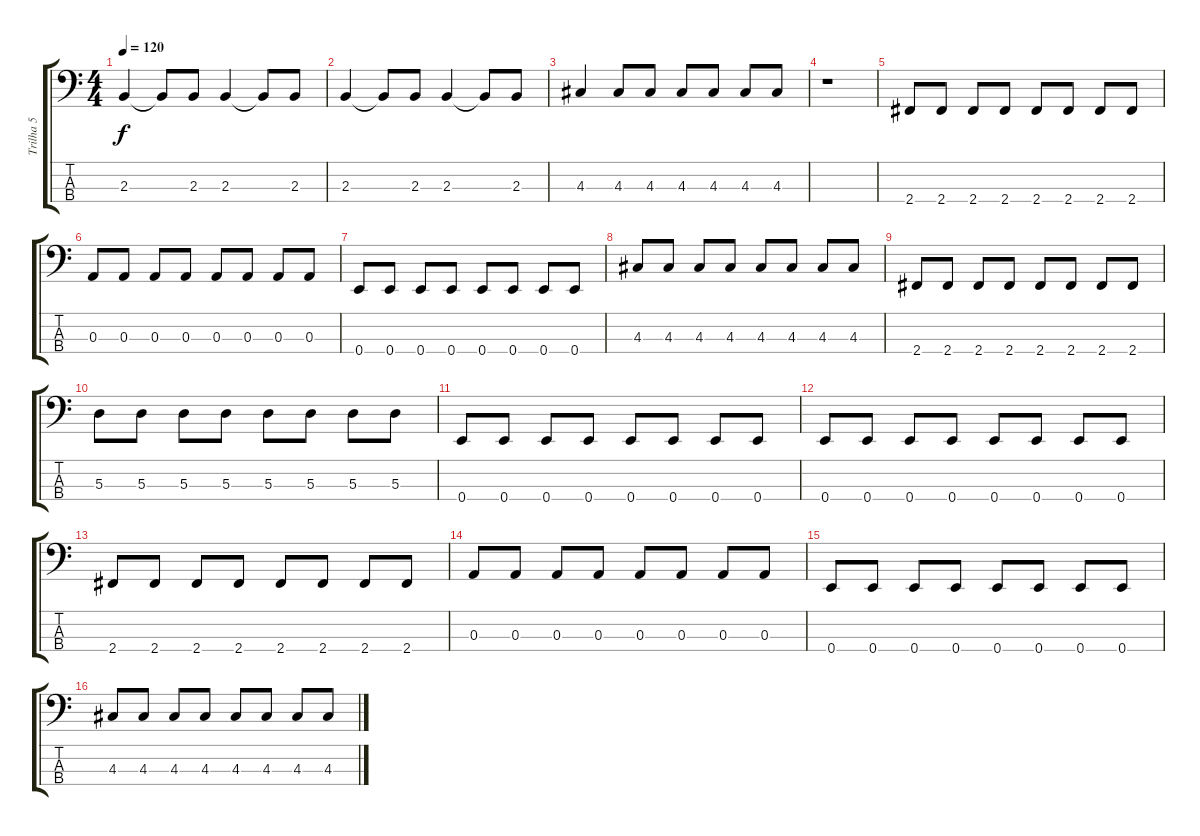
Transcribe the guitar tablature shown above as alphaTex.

\track ("Trilha 5" "Trilha 5") {instrument electricbasspick}
\staff {score tabs}
\tuning (G2 D2 A1 E1) {hide}
\ts (4 4)
\tempo 120
\clef f4
\ks c
2.3.4{dy f} 2.3{t}.8 2.3.8 2.3.4 2.3{t}.8 2.3.8 |
2.3.4 2.3{t}.8 2.3.8 2.3.4 2.3{t}.8 2.3.8 |
4.3.4 4.3.8 4.3.8 4.3.8 4.3.8 4.3.8 4.3.8 |
r.1 |
2.4.8 2.4.8 2.4.8 2.4.8 2.4.8 2.4.8 2.4.8 2.4.8 |
0.3.8 0.3.8 0.3.8 0.3.8 0.3.8 0.3.8 0.3.8 0.3.8 |
0.4.8 0.4.8 0.4.8 0.4.8 0.4.8 0.4.8 0.4.8 0.4.8 |
4.3.8 4.3.8 4.3.8 4.3.8 4.3.8 4.3.8 4.3.8 4.3.8 |
2.4.8 2.4.8 2.4.8 2.4.8 2.4.8 2.4.8 2.4.8 2.4.8 |
5.3.8 5.3.8 5.3.8 5.3.8 5.3.8 5.3.8 5.3.8 5.3.8 |
0.4.8 0.4.8 0.4.8 0.4.8 0.4.8 0.4.8 0.4.8 0.4.8 |
0.4.8 0.4.8 0.4.8 0.4.8 0.4.8 0.4.8 0.4.8 0.4.8 |
2.4.8 2.4.8 2.4.8 2.4.8 2.4.8 2.4.8 2.4.8 2.4.8 |
0.3.8 0.3.8 0.3.8 0.3.8 0.3.8 0.3.8 0.3.8 0.3.8 |
0.4.8 0.4.8 0.4.8 0.4.8 0.4.8 0.4.8 0.4.8 0.4.8 |
4.3.8 4.3.8 4.3.8 4.3.8 4.3.8 4.3.8 4.3.8 4.3.8
